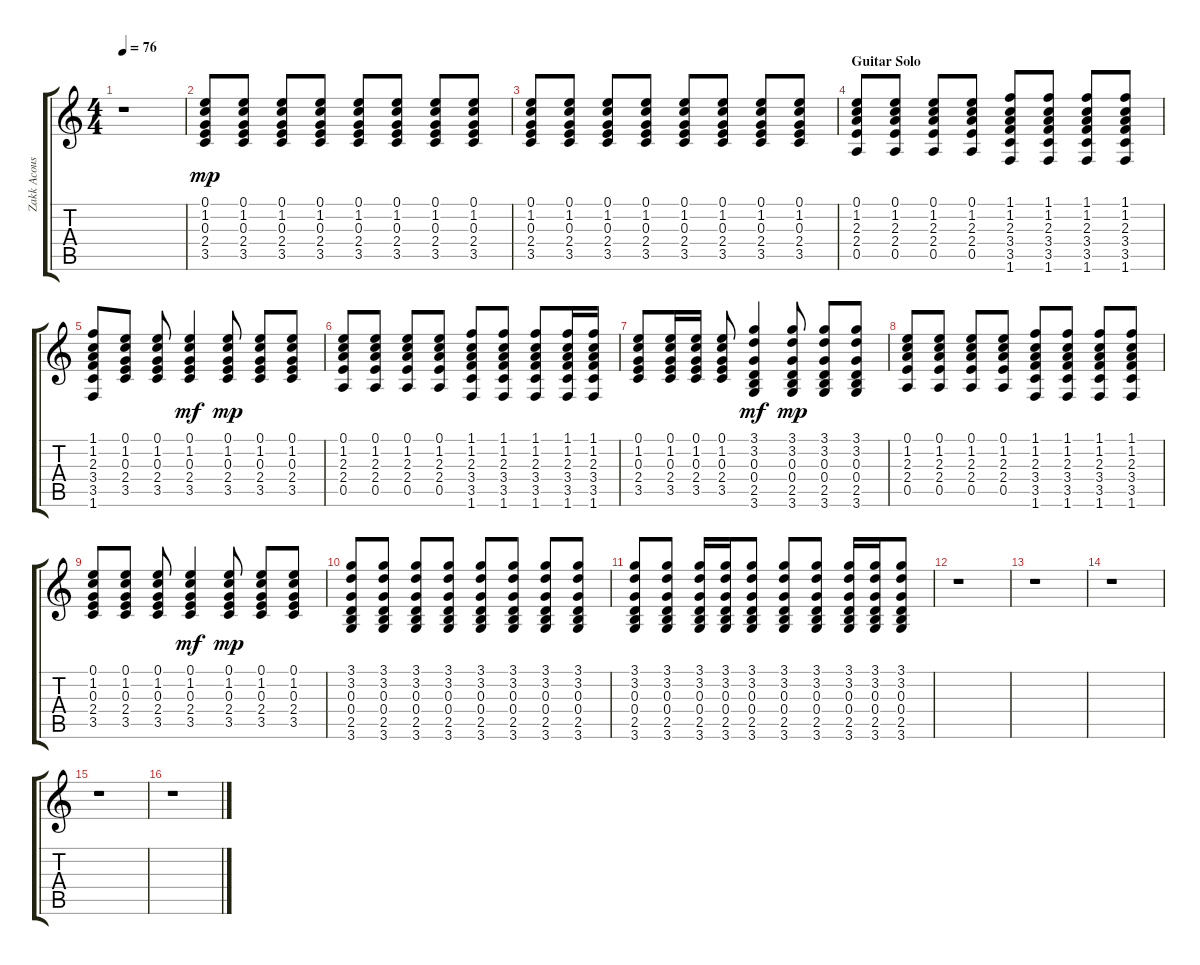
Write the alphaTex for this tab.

\track ("Zakk Acoustic" "Zakk Acous") {instrument acousticguitarsteel}
\staff {score tabs}
\tuning (E4 B3 G3 D3 A2 E2) {hide}
\ts (4 4)
\tempo 76
\clef g2
\ks c
r.1{dy mp} |
(0.1 1.2 0.3 2.4 3.5).8 (0.1 1.2 0.3 2.4 3.5).8 (0.1 1.2 0.3 2.4 3.5).8 (0.1 1.2 0.3 2.4 3.5).8 (0.1 1.2 0.3 2.4 3.5).8 (0.1 1.2 0.3 2.4 3.5).8 (0.1 1.2 0.3 2.4 3.5).8 (0.1 1.2 0.3 2.4 3.5).8 |
(0.1 1.2 0.3 2.4 3.5).8 (0.1 1.2 0.3 2.4 3.5).8 (0.1 1.2 0.3 2.4 3.5).8 (0.1 1.2 0.3 2.4 3.5).8 (0.1 1.2 0.3 2.4 3.5).8 (0.1 1.2 0.3 2.4 3.5).8 (0.1 1.2 0.3 2.4 3.5).8 (0.1 1.2 0.3 2.4 3.5).8 |
\section ("" "Guitar Solo")
(0.1 1.2 2.3 2.4 0.5).8 (0.1 1.2 2.3 2.4 0.5).8 (0.1 1.2 2.3 2.4 0.5).8 (0.1 1.2 2.3 2.4 0.5).8 (1.1 1.2 2.3 3.4 3.5 1.6).8 (1.1 1.2 2.3 3.4 3.5 1.6).8 (1.1 1.2 2.3 3.4 3.5 1.6).8 (1.1 1.2 2.3 3.4 3.5 1.6).8 |
(1.1 1.2 2.3 3.4 3.5 1.6).8 (0.1 1.2 0.3 2.4 3.5).8 (0.1 1.2 0.3 2.4 3.5).8 (0.1 1.2 0.3 2.4 3.5).4{dy mf} (0.1 1.2 0.3 2.4 3.5).8{dy mp} (0.1 1.2 0.3 2.4 3.5).8 (0.1 1.2 0.3 2.4 3.5).8 |
(0.1 1.2 2.3 2.4 0.5).8 (0.1 1.2 2.3 2.4 0.5).8 (0.1 1.2 2.3 2.4 0.5).8 (0.1 1.2 2.3 2.4 0.5).8 (1.1 1.2 2.3 3.4 3.5 1.6).8 (1.1 1.2 2.3 3.4 3.5 1.6).8 (1.1 1.2 2.3 3.4 3.5 1.6).8 (1.1 1.2 2.3 3.4 3.5 1.6).16 (1.1 1.2 2.3 3.4 3.5 1.6).16 |
(0.1 1.2 0.3 2.4 3.5).8 (0.1 1.2 0.3 2.4 3.5).16 (0.1 1.2 0.3 2.4 3.5).16 (0.1 1.2 0.3 2.4 3.5).8 (3.1 3.2 0.3 0.4 2.5 3.6).4{dy mf} (3.1 3.2 0.3 0.4 2.5 3.6).8{dy mp} (3.1 3.2 0.3 0.4 2.5 3.6).8 (3.1 3.2 0.3 0.4 2.5 3.6).8 |
(0.1 1.2 2.3 2.4 0.5).8 (0.1 1.2 2.3 2.4 0.5).8 (0.1 1.2 2.3 2.4 0.5).8 (0.1 1.2 2.3 2.4 0.5).8 (1.1 1.2 2.3 3.4 3.5 1.6).8 (1.1 1.2 2.3 3.4 3.5 1.6).8 (1.1 1.2 2.3 3.4 3.5 1.6).8 (1.1 1.2 2.3 3.4 3.5 1.6).8 |
(0.1 1.2 0.3 2.4 3.5).8 (0.1 1.2 0.3 2.4 3.5).8 (0.1 1.2 0.3 2.4 3.5).8 (0.1 1.2 0.3 2.4 3.5).4{dy mf} (0.1 1.2 0.3 2.4 3.5).8{dy mp} (0.1 1.2 0.3 2.4 3.5).8 (0.1 1.2 0.3 2.4 3.5).8 |
(3.1 3.2 0.3 0.4 2.5 3.6).8 (3.1 3.2 0.3 0.4 2.5 3.6).8 (3.1 3.2 0.3 0.4 2.5 3.6).8 (3.1 3.2 0.3 0.4 2.5 3.6).8 (3.1 3.2 0.3 0.4 2.5 3.6).8 (3.1 3.2 0.3 0.4 2.5 3.6).8 (3.1 3.2 0.3 0.4 2.5 3.6).8 (3.1 3.2 0.3 0.4 2.5 3.6).8 |
(3.1 3.2 0.3 0.4 2.5 3.6).8 (3.1 3.2 0.3 0.4 2.5 3.6).8 (3.1 3.2 0.3 0.4 2.5 3.6).16 (3.1 3.2 0.3 0.4 2.5 3.6).16 (3.1 3.2 0.3 0.4 2.5 3.6).8 (3.1 3.2 0.3 0.4 2.5 3.6).8 (3.1 3.2 0.3 0.4 2.5 3.6).8 (3.1 3.2 0.3 0.4 2.5 3.6).16 (3.1 3.2 0.3 0.4 2.5 3.6).16 (3.1 3.2 0.3 0.4 2.5 3.6).8 |
r.1 |
r.1 |
r.1 |
r.1 |
r.1
